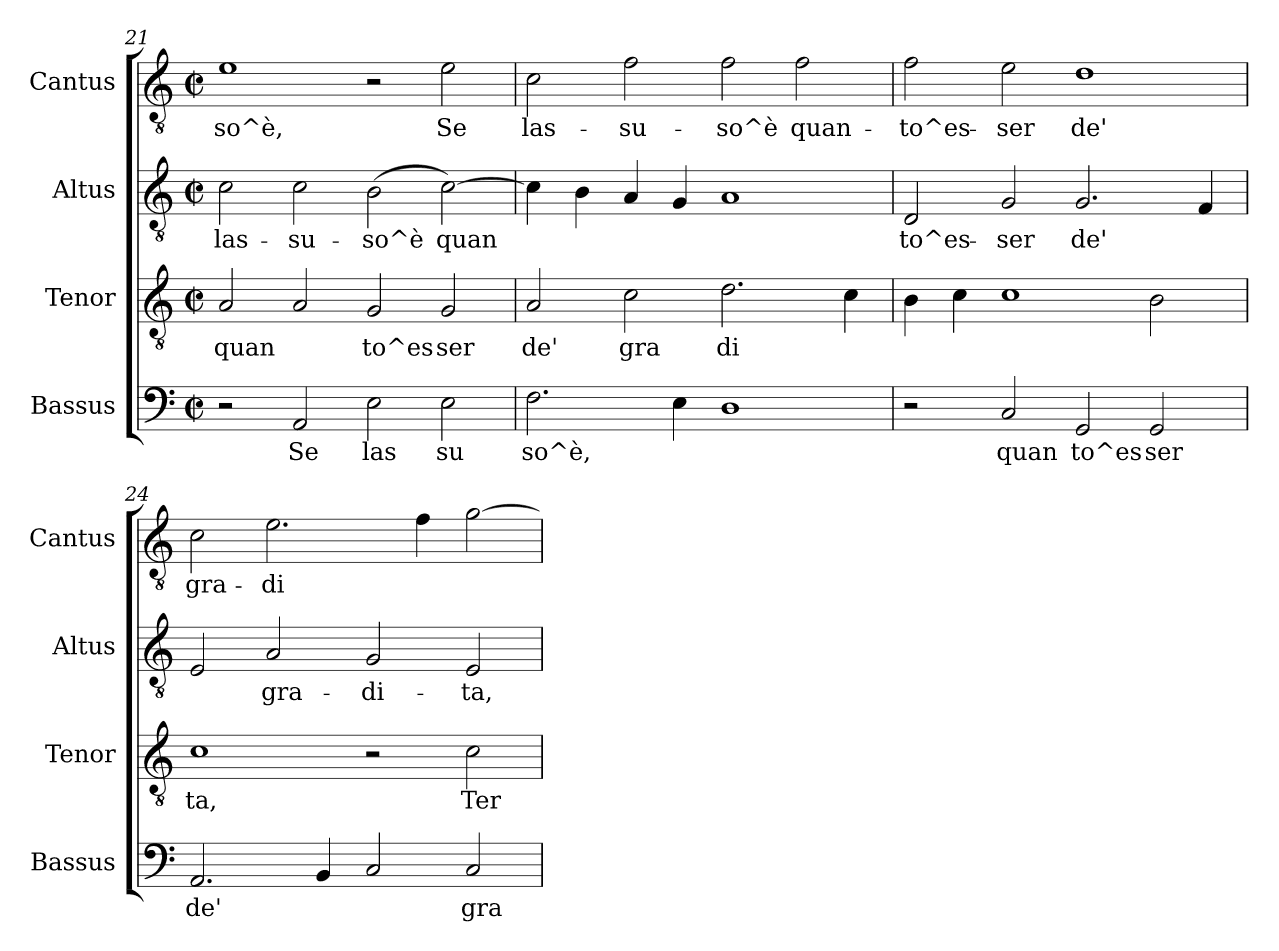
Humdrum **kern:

**kern	**text	**kern	**text	**kern	**text	**kern	**text
*part4	*part4	*part3	*part3	*part2	*part2	*part1	*part1
*staff4	*staff4	*staff3	*staff3	*staff2	*staff2	*staff1	*staff1
*I"Bassus	*	*I"Tenor	*	*I"Altus	*	*I"Cantus	*
*I'Bassus	*	*I'Tenor	*	*I'Altus	*	*I'Cantus	*
!!LO:PB:g=z
*clefF4	*	*clefGv2	*	*clefGv2	*	*clefGv2	*
*k[]	*	*k[]	*	*k[]	*	*k[]	*
*C:	*	*C:	*	*C:	*	*C:	*
*M2/2	*	*M2/2	*	*M2/2	*	*M2/2	*
*met(c|)	*	*met(c|)	*	*met(c|)	*	*met(c|)	*
=21	=21	=21	=21	=21	=21	=21	=21
!	!	!	!LO:LY:b:cj	!	!LO:LY:b:cj	!	!LO:LY:a:cj
2r	.	2A/	quan	2c\	las-	1e	so^è,
!	!LO:LY:b:cj	!	!LO:LY:b:cj	!	!LO:LY:b:cj	!	!
2AA/	Se	2A/	.	2c\	-su-	.	.
!	!LO:LY:b:cj	!	!LO:LY:b:cj	!	!LO:LY:b:cj	!	!
2E\	las	2G/	to^es	(<2B\	-so^è	2r	.
!	!LO:LY:b:cj	!	!LO:LY:b:cj	!	!LO:LY:b:cj	!	!LO:LY:a:cj
2E\	su	2G/	ser	[>2c\)	quan-	2e\	Se
=22	=22	=22	=22	=22	=22	=22	=22
!	!LO:LY:b:cj	!	!LO:LY:b:cj	!	!LO:LY:b:cj	!	!LO:LY:a:cj
2.F\	so^è,	2A/	de'	4c\]	--	2c\	las-
!	!	!	!	!	!LO:LY:b:cj	!	!
.	.	.	.	4B\	--	.	.
!	!	!	!LO:LY:b:cj	!	!LO:LY:b:cj	!	!LO:LY:a:cj
.	.	2c\	gra	4A/	--	2f\	-su-
!	!LO:LY:b:cj	!	!	!	!LO:LY:b:cj	!	!
4E\	.	.	.	4G/	--	.	.
!	!LO:LY:b:cj	!	!LO:LY:b:cj	!	!LO:LY:b:cj	!	!LO:LY:a:cj
1D	.	2.d\	di	1A	--	2f\	-so^è
!	!	!	!	!	!	!	!LO:LY:a:cj
.	.	.	.	.	.	2f\	quan-
!	!	!	!LO:LY:b:cj	!	!	!	!
.	.	4c\	.	.	.	.	.
=23	=23	=23	=23	=23	=23	=23	=23
!	!	!	!LO:LY:b:cj	!	!LO:LY:b:cj	!	!LO:LY:a:cj
2r	.	4B\	.	2D/	-to^es-	2f\	-to^es-
!	!	!	!LO:LY:b:cj	!	!	!	!
.	.	4c\	.	.	.	.	.
!	!LO:LY:b:cj	!	!LO:LY:b:cj	!	!LO:LY:b:cj	!	!LO:LY:a:cj
2C/	quan	1c	.	2G/	-ser	2e\	-ser
!	!LO:LY:b:cj	!	!	!	!LO:LY:b:cj	!	!LO:LY:a:cj
2GG/	to^es	.	.	2.G/	de'	1d	de'
!	!LO:LY:b:cj	!	!LO:LY:b:cj	!	!	!	!
2GG/	ser	2B\	.	.	.	.	.
!	!	!	!	!	!LO:LY:b:cj	!	!
.	.	.	.	4F/	.	.	.
=24	=24	=24	=24	=24	=24	=24	=24
!	!LO:LY:b:cj	!	!LO:LY:b:cj	!	!LO:LY:b:cj	!	!LO:LY:a:cj
2.AA/	de'	1c	ta,	2E/	.	2c\	gra-
!	!	!	!	!	!LO:LY:b:cj	!	!LO:LY:a:cj
.	.	.	.	2A/	gra-	2.e\	-di-
!	!LO:LY:b:cj	!	!	!	!	!	!
4BB/	.	.	.	.	.	.	.
!	!LO:LY:b:cj	!	!	!	!LO:LY:b:cj	!	!
2C/	.	2r	.	2G/	-di-	.	.
!	!	!	!	!	!	!	!LO:LY:a:cj
.	.	.	.	.	.	4f\	--
!	!LO:LY:b:cj	!	!LO:LY:b:cj	!	!LO:LY:b:cj	!	!LO:LY:a:cj
2C/	gra	2c\	Ter	2E/	-ta,	[>2g\	--
=	=	=	=	=	=	=	=
*-	*-	*-	*-	*-	*-	*-	*-
